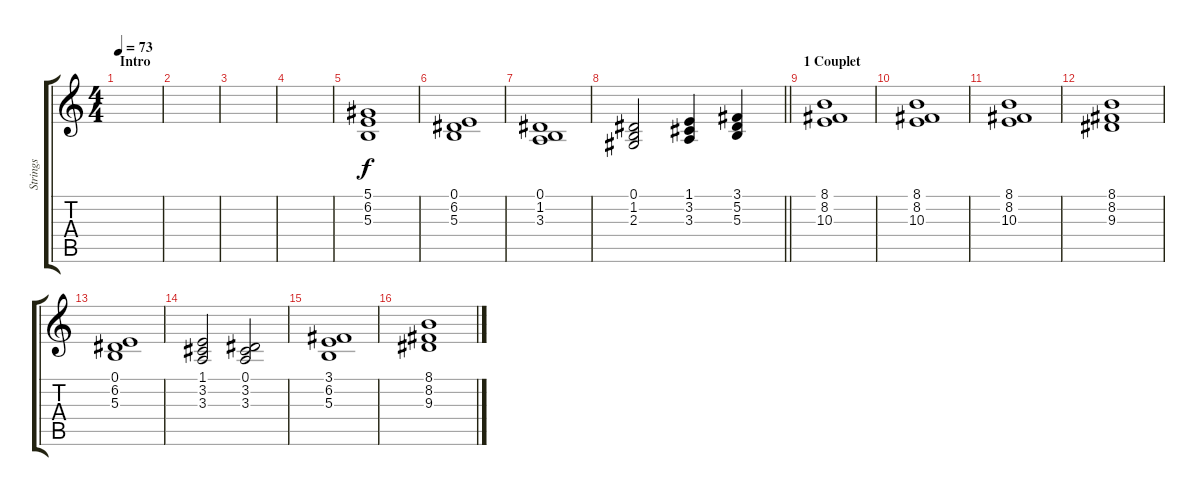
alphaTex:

\track ("Strings" "Strings") {instrument stringensemble1}
\staff {score tabs}
\tuning (Eb4 Bb3 Gb3 Db3 Ab2 Eb2) {hide}
\ts (4 4)
\section ("" "Intro")
\tempo 73
\clef g2
\ks c
|
|
|
|
(5.1 6.2 5.3).1 |
(0.1 6.2 5.3).1 |
(0.1 1.2 3.3).1 |
\barLineRight lightlight
(0.1 1.2 2.3).2 (1.1 3.2 3.3).4 (3.1 5.2 5.3).4 |
\section ("" "1 Couplet")
(8.1 8.2 10.3).1 |
(8.1 8.2 10.3).1 |
(8.1 8.2 10.3).1 |
(8.1 8.2 9.3).1 |
(0.1 6.2 5.3).1 |
(1.1 3.2 3.3).2 (0.1 3.2 3.3).2 |
(3.1 6.2 5.3).1 |
(8.1 8.2 9.3).1
